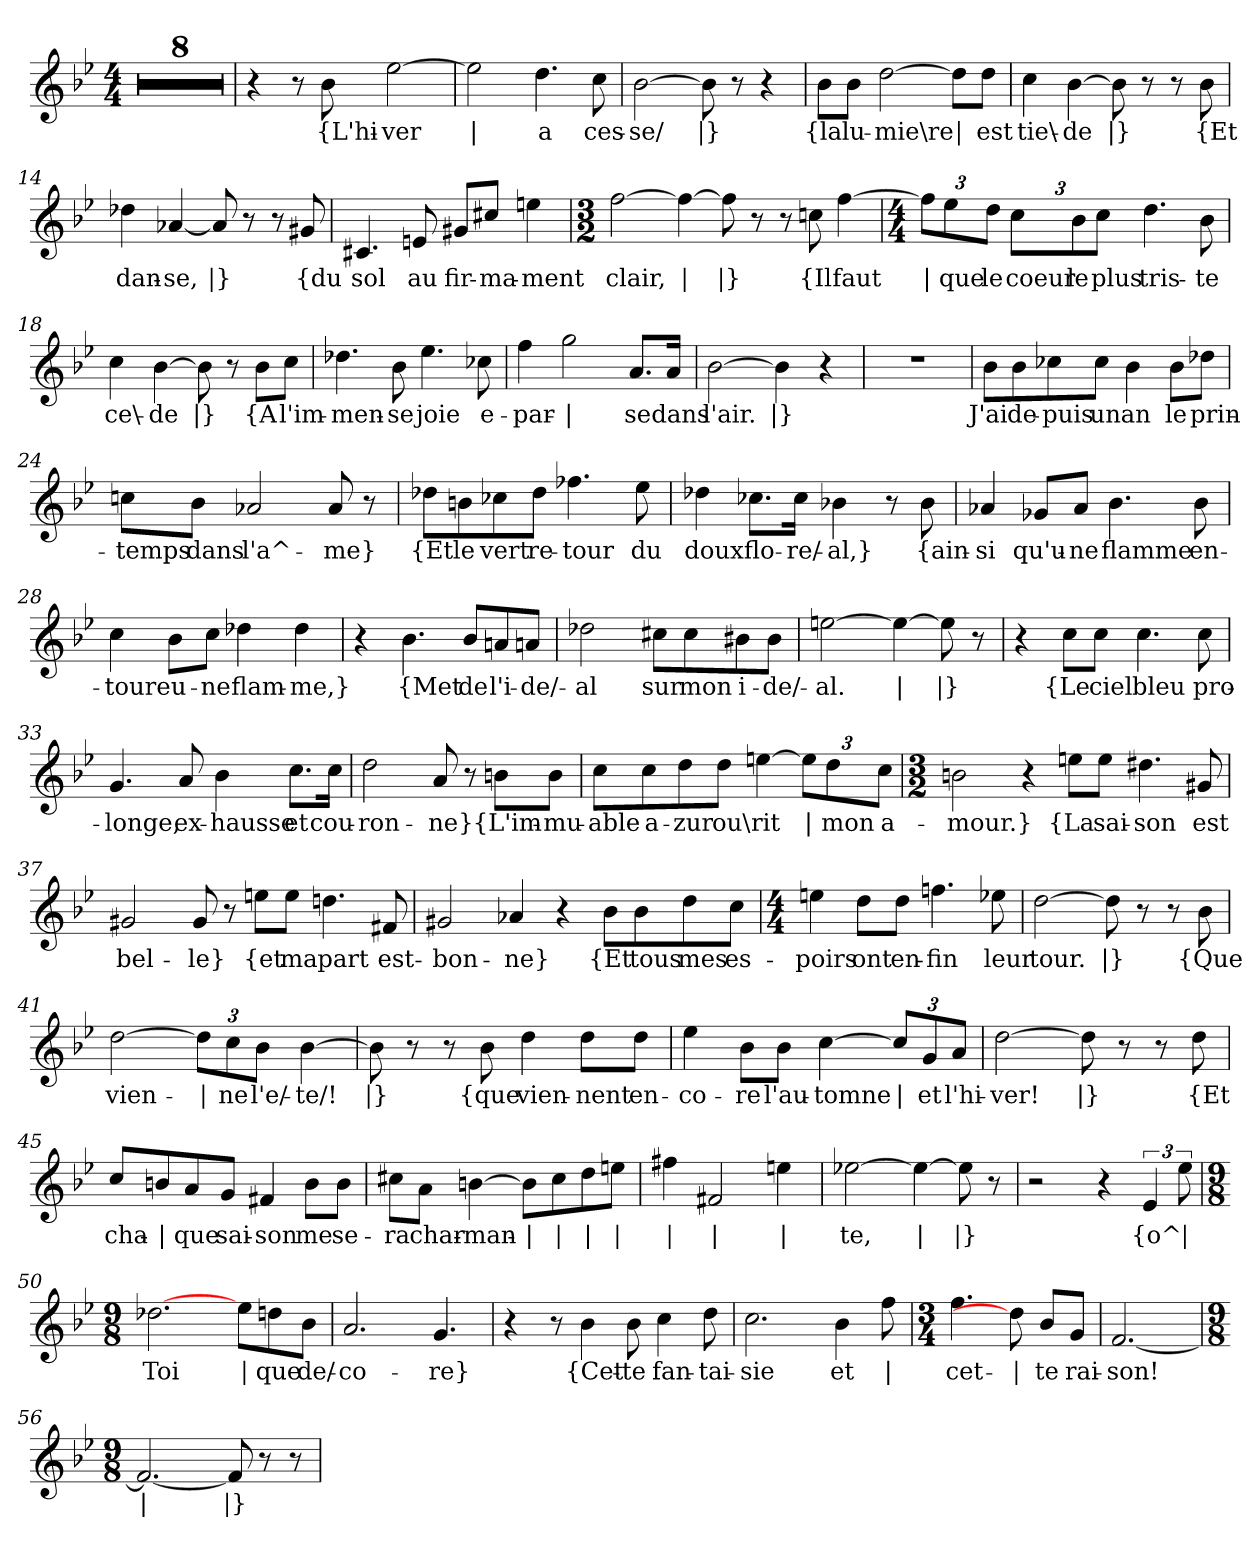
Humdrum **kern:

**kern	**text
*part1	*part1
*staff1	*staff1
*clefG2	*
*k[b-e-]	*
*M4/4	*
=1	=1
1r	.
=2	=2
1r	.
=3	=3
1r	.
=4	=4
1r	.
=5	=5
1r	.
=6	=6
1r	.
=7	=7
1r	.
=8	=8
1r	.
=9	=9
4r	.
8r	.
!	!LO:LY:b
8b-\	{L'hi-
!	!LO:LY:b
[2ee-\	-ver
=10	=10
!	!LO:LY:b
2ee-\]	|
!	!LO:LY:b
4.dd\	a
!	!LO:LY:b
8cc\	ces-
=11	=11
!	!LO:LY:b
[2b-\	-se/
!	!LO:LY:b
8b-\]	|}
8r	.
4r	.
=12	=12
!	!LO:LY:b
8b-\L	{la
!	!LO:LY:b
8b-\J	lu-
!	!LO:LY:b
[2dd\	-mie\re
!	!LO:LY:b
8dd\L]	|
!	!LO:LY:b
8dd\J	est
!!LO:LB:g=z
=13	=13
!	!LO:LY:b
4cc\	tie\-
!	!LO:LY:b
[4b-\	-de
!	!LO:LY:b
8b-\]	|}
8r	.
8r	.
!	!LO:LY:b
8b-\	{Et
=14	=14
!	!LO:LY:b
4dd-X\	dan-
!	!LO:LY:b
[4a-X/	-se,
!	!LO:LY:b
8a-/]	|}
8r	.
8r	.
!	!LO:LY:b
8g#X/	{du
=15	=15
!	!LO:LY:b
4.c#X/	sol
!	!LO:LY:b
8en/	au
!	!LO:LY:b
8g#X/L	fir-
!	!LO:LY:b
8cc#X/J	-ma-
!	!LO:LY:b
4een\	-ment
=16	=16
*M3/2	*
!	!LO:LY:b
[2ff\	clair,
!	!LO:LY:b
4ff\_	|
!	!LO:LY:b
8ff\]	|}
8r	.
8r	.
!	!LO:LY:b
8ccn\	{Il
!	!LO:LY:b
[4ff\	faut
!!LO:LB:g=z
=17	=17
*M4/4	*
*Xbrackettup	*
!	!LO:LY:b
12ff\L]	|
!	!LO:LY:b
12ee-\	que
!	!LO:LY:b
12dd\J	le
!	!LO:LY:b
12cc\L	coeur
!	!LO:LY:b
12b-\	le
!	!LO:LY:b
12cc\J	plus
!	!LO:LY:b
4.dd\	tris-
!	!LO:LY:b
8b-\	-te
=18	=18
!	!LO:LY:b
4cc\	ce\-
!	!LO:LY:b
[4b-\	-de
!	!LO:LY:b
8b-\]	|}
8r	.
!	!LO:LY:b
8b-\L	{A
!	!LO:LY:b
8cc\J	l'im-
=19	=19
!	!LO:LY:b
4.dd-X\	-men-
!	!LO:LY:b
8b-\	-se
!	!LO:LY:b
4.ee-\	joie
!	!LO:LY:b
8cc-X\	e-
=20	=20
!	!LO:LY:b
4ff\	-par-
!	!LO:LY:b
2gg\	|
!	!LO:LY:b
8.a/L	-se
!	!LO:LY:b
16a/Jk	dans
=21	=21
!	!LO:LY:b
[2b-\	l'air.
!	!LO:LY:b
4b-\]	|}
4r	.
!!LO:LB:g=z
=22	=22
1r	.
=23	=23
!	!LO:LY:b
8b-\L	J'ai
!	!LO:LY:b
8b-\	de-
!	!LO:LY:b
8cc-X\	-puis
!	!LO:LY:b
8cc-\J	un
!	!LO:LY:b
4b-\	an
!	!LO:LY:b
8b-\L	le
!	!LO:LY:b
8dd-X\J	prin-
=24	=24
!	!LO:LY:b
8ccn\L	-temps
!	!LO:LY:b
8b-\J	dans
!	!LO:LY:b
2a-X/	l'a^-
!	!LO:LY:b
8a-/	-me}
8r	.
=25	=25
!	!LO:LY:b
8dd-X\L	{Et
!	!LO:LY:b
8bn\	le
!	!LO:LY:b
8cc-X\	vert
!	!LO:LY:b
8dd-\J	re-
!	!LO:LY:b
4.ff-X\	-tour
!	!LO:LY:b
8ee-\	du
!!LO:LB:g=z
=26	=26
!	!LO:LY:b
4dd-X\	doux
!	!LO:LY:b
8.cc-X\L	flo-
!	!LO:LY:b
16cc-\Jk	-re/-
!	!LO:LY:b
4b-X\	-al,}
8r	.
!	!LO:LY:b
8b-\	{ain-
=27	=27
!	!LO:LY:b
4a-X/	-si
!	!LO:LY:b
8g-X/L	qu'u-
!	!LO:LY:b
8a-/J	-ne
!	!LO:LY:b
4.b-\	flamme
!	!LO:LY:b
8b-\	en-
=28	=28
!	!LO:LY:b
4cc\	-toure
!	!LO:LY:b
8b-\L	u-
!	!LO:LY:b
8cc\J	-ne
!	!LO:LY:b
4dd-X\	flam-
!	!LO:LY:b
4dd-\	-me,}
=29	=29
4r	.
!	!LO:LY:b
4.b-\	{Met
!	!LO:LY:b
8b-/L	de
!	!LO:LY:b
8an/	l'i-
!	!LO:LY:b
8an/J	-de/-
!!LO:LB:g=z
=30	=30
!	!LO:LY:b
2dd-X\	-al
!	!LO:LY:b
8cc#X\L	sur
!	!LO:LY:b
8cc#\	mon
!	!LO:LY:b
8b#X\	i-
!	!LO:LY:b
8b#\J	-de/-
=31	=31
!	!LO:LY:b
[2een\	-al.
!	!LO:LY:b
4ee\_	|
!	!LO:LY:b
8ee\]	|}
8r	.
=32	=32
4r	.
!	!LO:LY:b
8cc\L	{Le
!	!LO:LY:b
8cc\J	ciel
!	!LO:LY:b
4.cc\	bleu
!	!LO:LY:b
8cc\	pro-
=33	=33
!	!LO:LY:b
4.g/	-longe,
!	!LO:LY:b
8a/	ex-
!	!LO:LY:b
4b-\	-hausse
!	!LO:LY:b
8.cc\L	et
!	!LO:LY:b
16cc\Jk	cou-
!!LO:LB:g=z
=34	=34
!	!LO:LY:b
2dd\	ron-
!	!LO:LY:b
8a/	-ne}
8r	.
!	!LO:LY:b
8bn\L	{L'im-
!	!LO:LY:b
8b\J	-mu-
=35	=35
!	!LO:LY:b
8cc\L	-able
!	!LO:LY:b
8cc\	a-
!	!LO:LY:b
8dd\	-zur
!	!LO:LY:b
8dd\J	ou\
!	!LO:LY:b
[4een\	rit
!	!LO:LY:b
12ee\L]	|
!	!LO:LY:b
12dd\	mon
!	!LO:LY:b
12cc\J	a-
=36	=36
*M3/2	*
!	!LO:LY:b
2bn\	-mour.}
4r	.
!	!LO:LY:b
8een\L	{La
!	!LO:LY:b
8ee\J	sai-
!	!LO:LY:b
4.dd#X\	-son
!	!LO:LY:b
8g#X/	est
!!LO:LB:g=z
=37	=37
!	!LO:LY:b
2g#X/	bel-
!	!LO:LY:b
8g#/	-le}
8r	.
!	!LO:LY:b
8een\L	{et
!	!LO:LY:b
8ee\J	ma
!	!LO:LY:b
4.ddn\	part
!	!LO:LY:b
8f#X/	est-
=38	=38
!	!LO:LY:b
2g#X/	bon-
!	!LO:LY:b
4a-X/	-ne}
4r	.
!	!LO:LY:b
8b-\L	{Et
!	!LO:LY:b
8b-\	tous
!	!LO:LY:b
8dd\	mes
!	!LO:LY:b
8cc\J	es-
=39	=39
*M4/4	*
!	!LO:LY:b
4een\	-poirs
!	!LO:LY:b
8dd\L	ont
!	!LO:LY:b
8dd\J	en-
!	!LO:LY:b
4.ffn\	-fin
!	!LO:LY:b
8ee-X\	leur
=40	=40
!	!LO:LY:b
[2dd\	tour.
!	!LO:LY:b
8dd\]	|}
8r	.
8r	.
!	!LO:LY:b
8b-\	{Que
!!LO:LB:g=z
=41	=41
!	!LO:LY:b
[2dd\	vien-
!	!LO:LY:b
12dd\L]	|
!	!LO:LY:b
12cc\	-ne
!	!LO:LY:b
12b-\J	l'e/-
!	!LO:LY:b
[4b-\	-te/!
=42	=42
!	!LO:LY:b
8b-\]	|}
8r	.
8r	.
!	!LO:LY:b
8b-\	{que
!	!LO:LY:b
4dd\	vien-
!	!LO:LY:b
8dd\L	-nent
!	!LO:LY:b
8dd\J	en-
=43	=43
!	!LO:LY:b
4ee-\	-co-
!	!LO:LY:b
8b-\L	-re
!	!LO:LY:b
8b-\J	l'au-
!	!LO:LY:b
[4cc\	-tomne
!	!LO:LY:b
12cc/L]	|
!	!LO:LY:b
12g/	et
!	!LO:LY:b
12a/J	l'hi-
=44	=44
!	!LO:LY:b
[2dd\	-ver!
!	!LO:LY:b
8dd\]	|}
8r	.
8r	.
!	!LO:LY:b
8dd\	{Et
!!LO:LB:g=z
=45	=45
!	!LO:LY:b
8cc/L	cha-
!	!LO:LY:b
8bn/	|
!	!LO:LY:b
8a/	-que
!	!LO:LY:b
8g/J	sai-
!	!LO:LY:b
4f#X/	-son
!	!LO:LY:b
8b\L	me
!	!LO:LY:b
8b\J	se-
=46	=46
!	!LO:LY:b
8cc#X\L	-ra
!	!LO:LY:b
8a\J	char-
!	!LO:LY:b
[4bn\	-man-
!	!LO:LY:b
8b\L]	|
!	!LO:LY:b
8cc#\	|
!	!LO:LY:b
8dd\	|
!	!LO:LY:b
8een\J	|
=47	=47
!	!LO:LY:b
4ff#X\	|
!	!LO:LY:b
2f#X/	|
!	!LO:LY:b
4een\	|
=48	=48
!	!LO:LY:b
[2ee-X\	-te,
!	!LO:LY:b
4ee-\_	|
!	!LO:LY:b
8ee-\]	|}
8r	.
=49	=49
2r	.
4r	.
*brackettup	*
!	!LO:LY:b
6e-/	{o^
!	!LO:LY:b
12ee-\	|
!!LO:PB:g=z
=50	=50
*M9/8	*
!	!LO:LY:b
[2.dd-X\	Toi
!	!LO:LY:b
8ee-\L	|
!	!LO:LY:b
8ddn\	que
!	!LO:LY:b
8b-\J	de/-
=51	=51
!	!LO:LY:b
2.a/	-co-
!	!LO:LY:b
4.g/	-re}
=52	=52
4r	.
8r	.
!	!LO:LY:b
4b-\	{Cet-
!	!LO:LY:b
8b-\	-te
!	!LO:LY:b
4cc\	fan-
!	!LO:LY:b
8dd\	-tai-
=53	=53
!	!LO:LY:b
2.cc\	-sie
!	!LO:LY:b
4b-\	et
!	!LO:LY:b
8ff\	|
=54	=54
*M3/4	*
!	!LO:LY:b
4.ff\	cet-
!	!LO:LY:b
8dd-\]	|
!	!LO:LY:b
8b-/L	-te
!	!LO:LY:b
8g/J	rai-
=55	=55
!	!LO:LY:b
[2.f/	-son!
=56	=56
*M9/8	*
!	!LO:LY:b
2.f/_	|
!	!LO:LY:b
8f/]	|}
8r	.
8r	.
=	=
*-	*-
